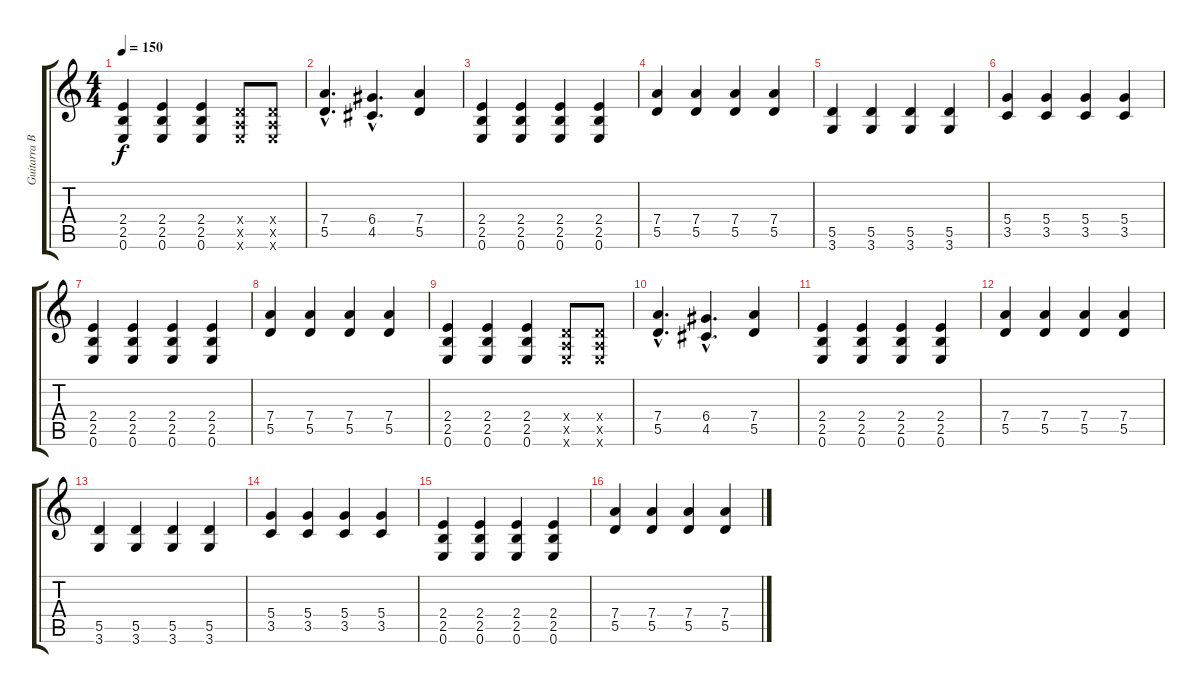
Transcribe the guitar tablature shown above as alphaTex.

\track ("Guitarra Base & Solo" "Guitarra B") {instrument distortionguitar}
\staff {score tabs}
\tuning (E4 B3 G3 D3 A2 E2) {hide}
\ts (4 4)
\tempo 150
\clef g2
\ks c
(2.4 2.5 0.6).4{dy f} (2.4 2.5 0.6).4 (2.4 2.5 0.6).4 (0.4{x} 0.5{x} 0.6{x}).8 (0.4{x} 0.5{x} 0.6{x}).8 |
(7.4{hac} 5.5{hac}).4{d} (6.4{hac} 4.5{hac}).4{d} (7.4 5.5).4 |
(2.4 2.5 0.6).4 (2.4 2.5 0.6).4 (2.4 2.5 0.6).4 (2.4 2.5 0.6).4 |
(7.4 5.5).4 (7.4 5.5).4 (7.4 5.5).4 (7.4 5.5).4 |
(5.5 3.6).4 (5.5 3.6).4 (5.5 3.6).4 (5.5 3.6).4 |
(5.4 3.5).4 (5.4 3.5).4 (5.4 3.5).4 (5.4 3.5).4 |
(2.4 2.5 0.6).4 (2.4 2.5 0.6).4 (2.4 2.5 0.6).4 (2.4 2.5 0.6).4 |
(7.4 5.5).4 (7.4 5.5).4 (7.4 5.5).4 (7.4 5.5).4 |
(2.4 2.5 0.6).4 (2.4 2.5 0.6).4 (2.4 2.5 0.6).4 (0.4{x} 0.5{x} 0.6{x}).8 (0.4{x} 0.5{x} 0.6{x}).8 |
(7.4{hac} 5.5{hac}).4{d} (6.4{hac} 4.5{hac}).4{d} (7.4 5.5).4 |
(2.4 2.5 0.6).4 (2.4 2.5 0.6).4 (2.4 2.5 0.6).4 (2.4 2.5 0.6).4 |
(7.4 5.5).4 (7.4 5.5).4 (7.4 5.5).4 (7.4 5.5).4 |
(5.5 3.6).4 (5.5 3.6).4 (5.5 3.6).4 (5.5 3.6).4 |
(5.4 3.5).4 (5.4 3.5).4 (5.4 3.5).4 (5.4 3.5).4 |
(2.4 2.5 0.6).4 (2.4 2.5 0.6).4 (2.4 2.5 0.6).4 (2.4 2.5 0.6).4 |
(7.4 5.5).4 (7.4 5.5).4 (7.4 5.5).4 (7.4 5.5).4
